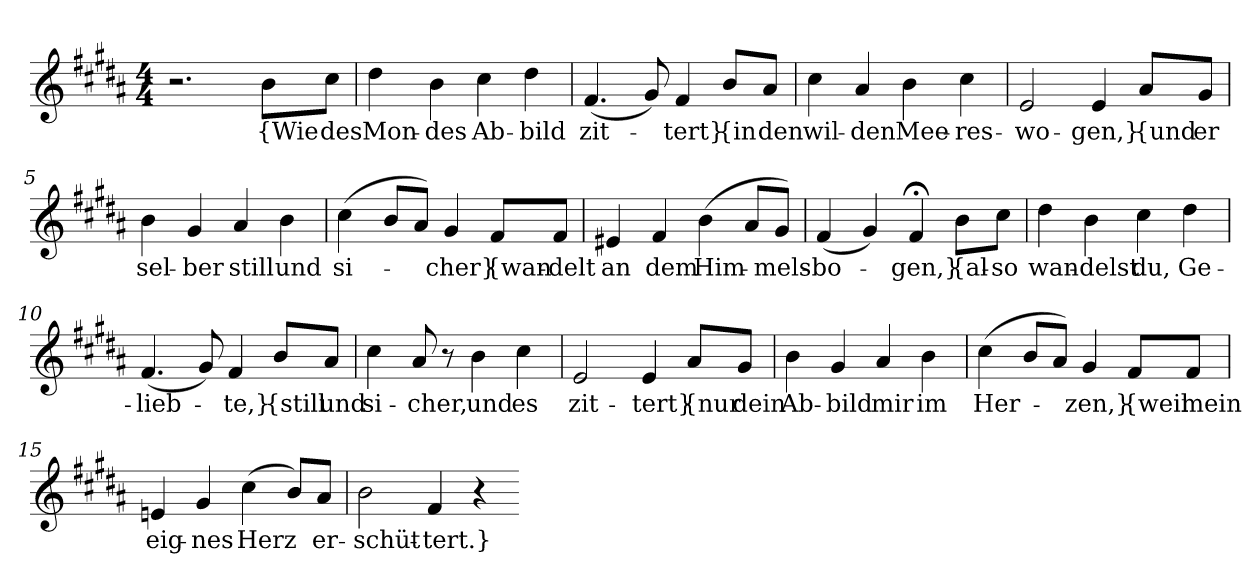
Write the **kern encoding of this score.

**kern	**text
*part1	*part1
*staff1	*staff1
*clefG2	*
*k[f#c#g#d#a#]	*
*M4/4	*
=	=
2.r	.
8b\L	{Wie
8cc#\J	des
=1	=1
4dd#	Mon-
4b	-des
4cc#	Ab-
4dd#	-bild
=2	=2
(4.f#	zit-
8g#)	.
4f#	-tert}
8b/L	{in
8a#/J	den
=3	=3
4cc#	wil-
4a#	-den
4b	Mee-
4cc#	-res-
=4	=4
2e	-wo-
4e	-gen,}
8a#/L	{und
8g#/J	er
=5	=5
4b	sel-
4g#	-ber
4a#	still
4b	und
=6	=6
(4cc#	si-
8b/L	.
8a#/J)	.
4g#	-cher}
8f#/L	{wan-
8f#/J	-delt
=7	=7
4e#X	an
4f#	dem
(4b	Him-
8a#/L	.
8g#/J)	-mels-
=8	=8
(4f#	-bo-
4g#)	.
4f#;<	-gen,}
8b\L	{al-
8cc#\J	-so
=9	=9
4dd#	wan-
4b	-delst
4cc#	du,
4dd#	Ge-
=10	=10
(4.f#	-lieb-
8g#)	.
4f#	-te,}
8b/L	{still
8a#/J	und
=11	=11
4cc#	si-
8a#	-cher,
8r	.
4b	und
4cc#	es
=12	=12
2e	zit-
4e	-tert}
8a#/L	{nur
8g#/J	dein
=13	=13
4b	Ab-
4g#	-bild
4a#	mir
4b	im
=14	=14
(4cc#	Her-
8b/L	.
8a#/J)	.
4g#	-zen,}
8f#/L	{weil
8f#/J	mein
=15	=15
4en	eig-
4g#	-nes
(4cc#	Herz
8b/L)	.
8a#/J	er-
=16	=16
2b	-schüt-
4f#	-tert.}
4r	.
=-	=-
*-	*-
